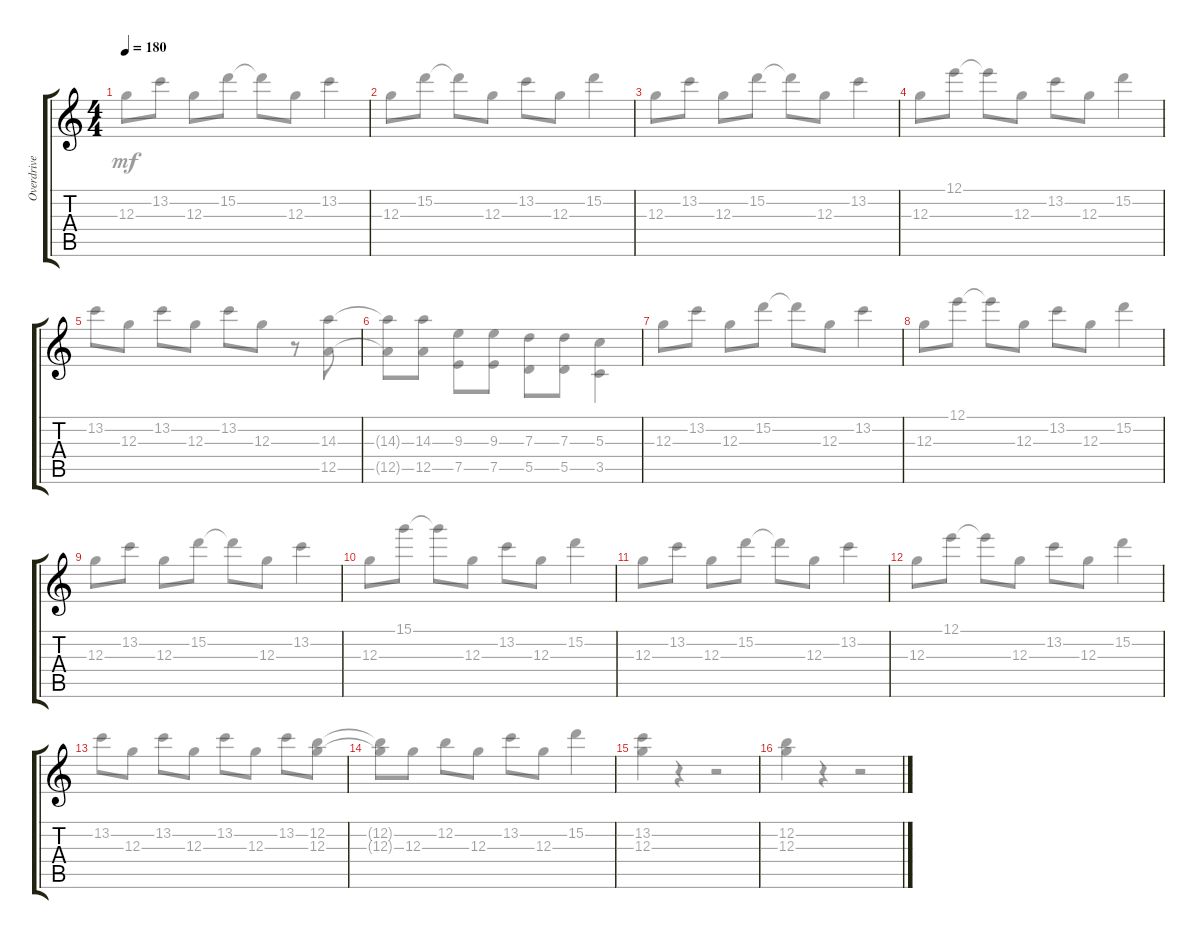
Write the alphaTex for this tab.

\track ("Overdrive Guitar" "Overdrive ") {instrument distortionguitar}
\staff {score tabs}
\tuning (E4 B3 G3 D3 A2 E2) {hide}
\voice
\ts (4 4)
\tempo 180
\clef g2
\ks c
|
|
|
|
|
|
|
|
|
|
|
|
|
|
|
\voice
\clef g2
\ks c
12.3.8{dy mf} 13.2.8 12.3.8 15.2.8 15.2{t}.8 12.3.8 13.2.4 |
12.3.8 15.2.8 15.2{t}.8 12.3.8 13.2.8 12.3.8 15.2.4 |
12.3.8 13.2.8 12.3.8 15.2.8 15.2{t}.8 12.3.8 13.2.4 |
12.3.8 12.1.8 12.1{t}.8 12.3.8 13.2.8 12.3.8 15.2.4 |
13.2.8 12.3.8 13.2.8 12.3.8 13.2.8 12.3.8 r.8 (14.3 12.5).8 |
(14.3{t} 12.5{t}).8 (14.3 12.5).8 (9.3 7.5).8 (9.3 7.5).8 (7.3 5.5).8 (7.3 5.5).8 (5.3 3.5).4 |
12.3.8 13.2.8 12.3.8 15.2.8 15.2{t}.8 12.3.8 13.2.4 |
12.3.8 12.1.8 12.1{t}.8 12.3.8 13.2.8 12.3.8 15.2.4 |
12.3.8 13.2.8 12.3.8 15.2.8 15.2{t}.8 12.3.8 13.2.4 |
12.3.8 15.1.8 15.1{t}.8 12.3.8 13.2.8 12.3.8 15.2.4 |
12.3.8 13.2.8 12.3.8 15.2.8 15.2{t}.8 12.3.8 13.2.4 |
12.3.8 12.1.8 12.1{t}.8 12.3.8 13.2.8 12.3.8 15.2.4 |
13.2.8 12.3.8 13.2.8 12.3.8 13.2.8 12.3.8 13.2.8 (12.2 12.3).8 |
(12.2{t} 12.3{t}).8 12.3.8 12.2.8 12.3.8 13.2.8 12.3.8 15.2.4 |
(13.2 12.3).4 r.4 r.2 |
(12.2 12.3).4 r.4 r.2
